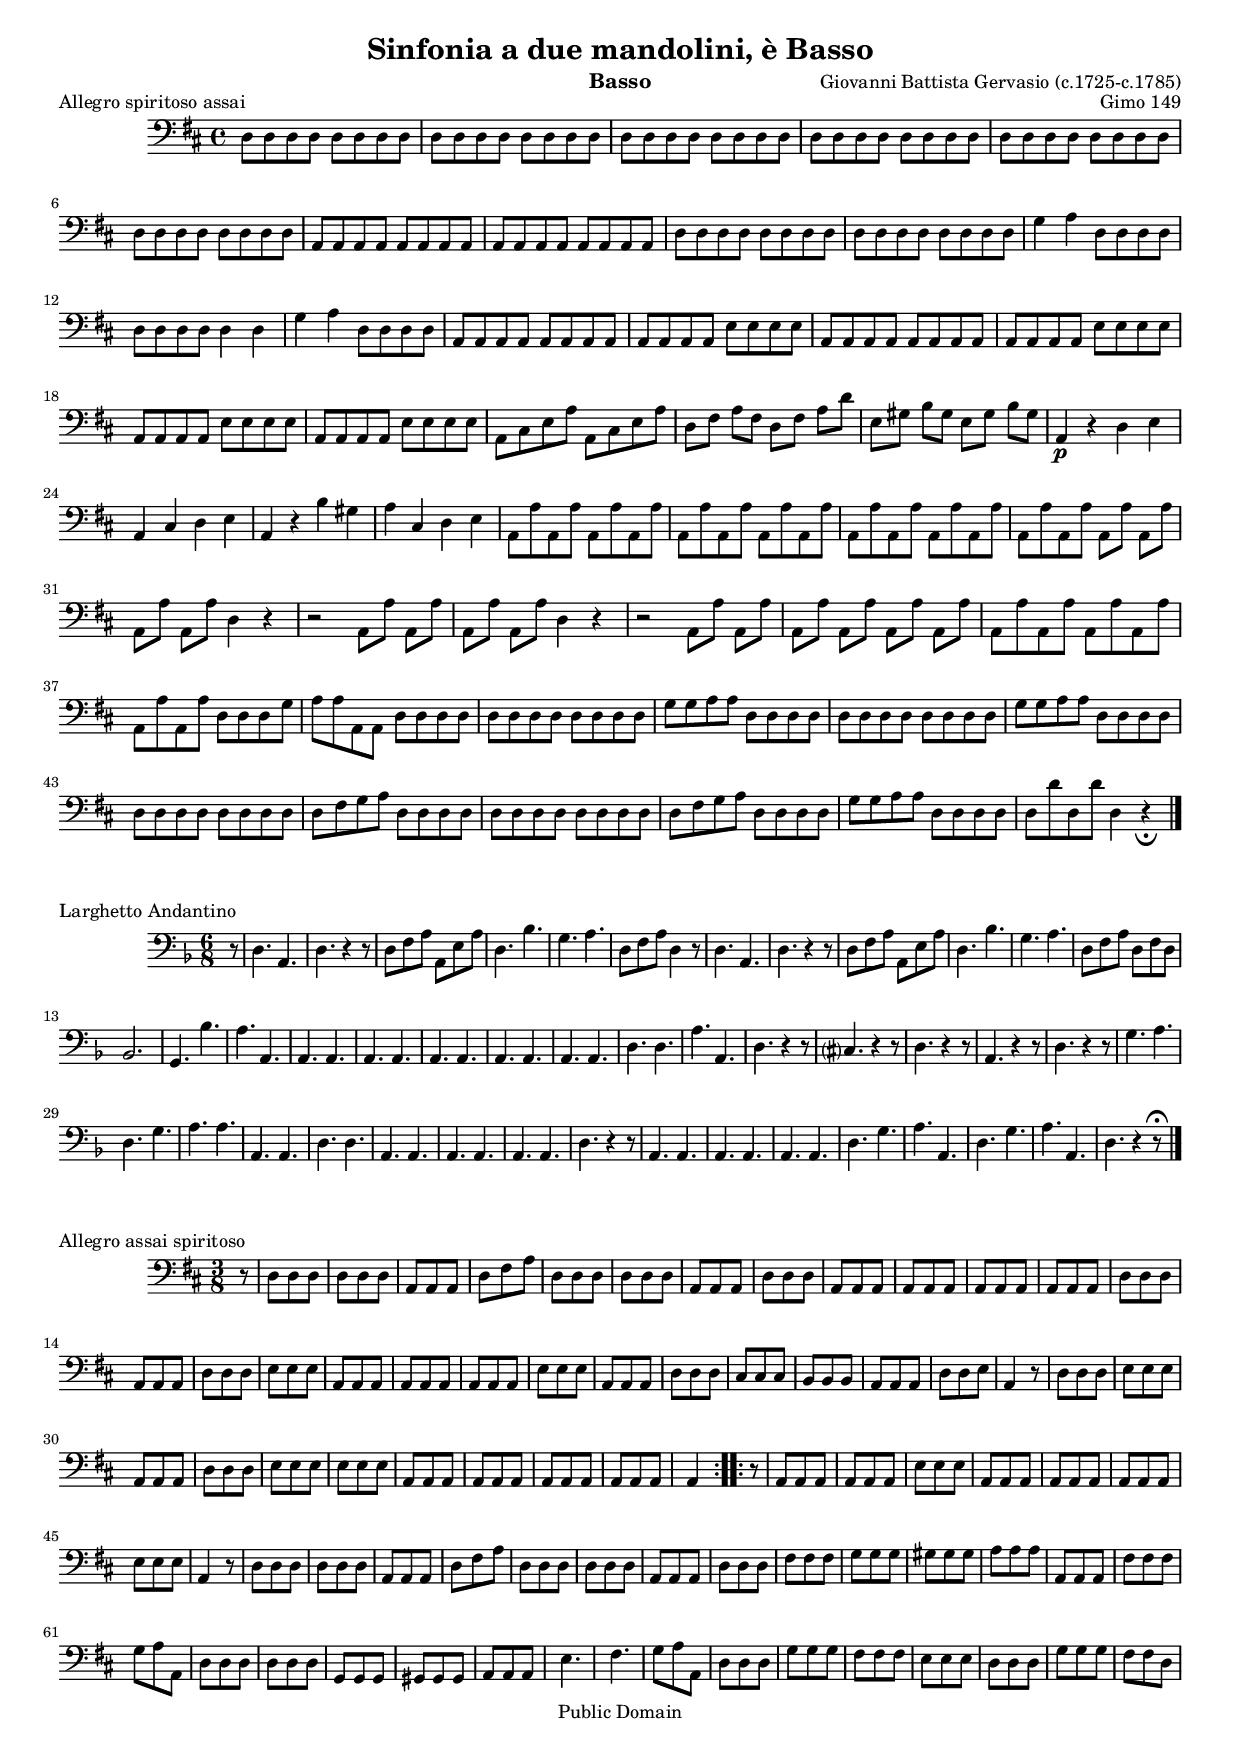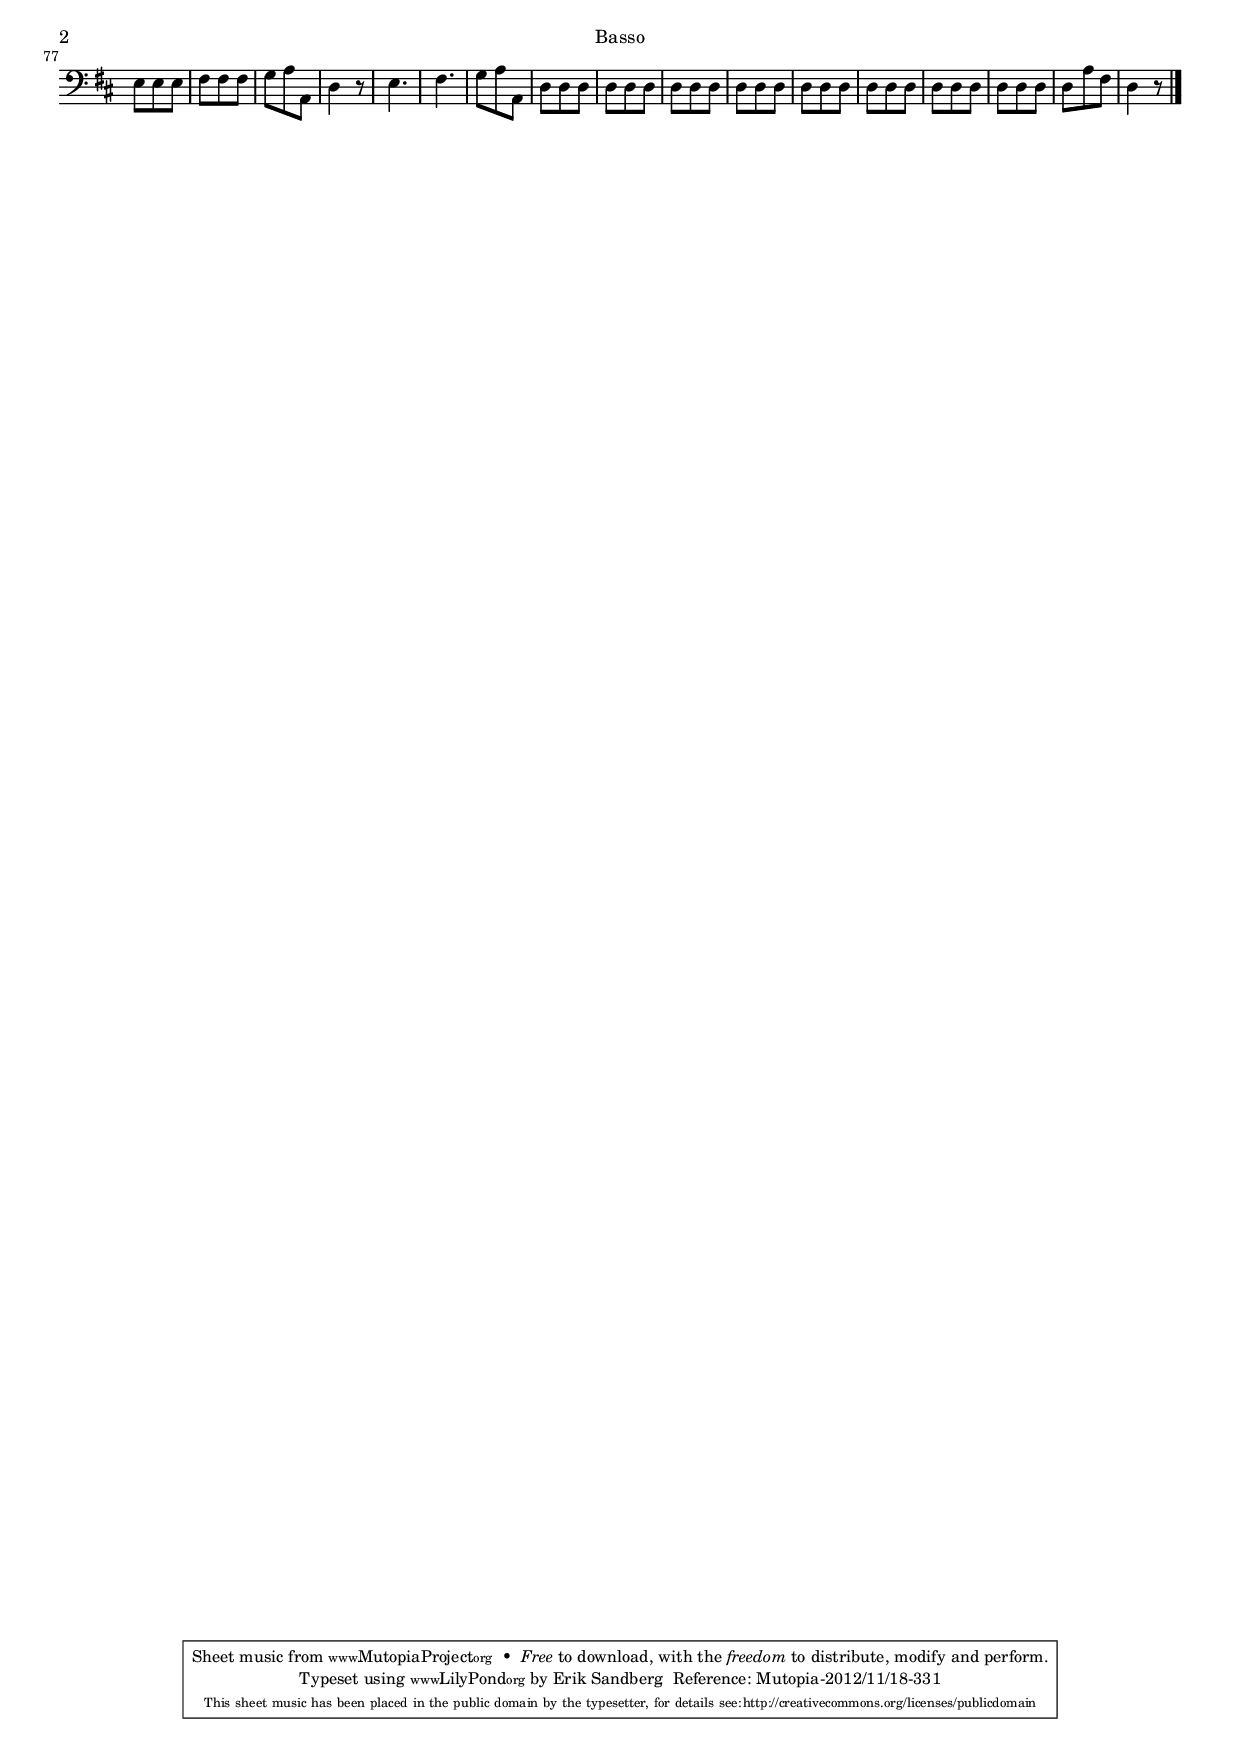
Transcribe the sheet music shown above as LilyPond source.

\version "2.16.0"

% Contains the full score.
Instrument = "Basso"
\include "header.ly"

\version "2.16.0"

IBasso =  \relative c {
  \clef "bass"
  \time 4/4
  \key d\major

  %1 page 2
  d8 d d d d d d d | d d d d d d d d | d d d d d d d d | d d d d d d d d |
  d d d d d d d d | d d d d d d d d | a a a a a a a a | a a a a a a a a |
  d d d d d d d d | d d d d d d d d | g4 a d,8 d d d |
  %12 page 3
  d d d d d4 d | g4 a d,8 d d d | a a a a a a a a | a a a a e' e e e |
  a, a a a a a a a | a a a a e' e e e | a, a a a e' e e e |
  a, a a a e' e e e | a, cis e a a, cis e a |
  %21 page 4
   d,[ fis]  a[ fis]  d[ fis]  a[ d] |  e,[ gis]  b[ gis]  e[ gis]  b[ gis] |
  a,4_\p r d e | a, cis d e | a, r b' gis | a cis, d e |
  a,8 a' a, a' a, a' a, a' | a, a' a, a' a, a' a, a' |
  a, a' a, a' a, a' a, a' | a, a' a, a'  a,[ a']  a,[ a'] |
  %31 page 5
   a,[ a']  a,[ a'] d,4 r | r2  a8[ a']  a,[ a'] |  a,[ a']  a,[ a'] d,4 r |
  r2  a8[ a']  a,[ a'] |  a,[ a']  a,[ a']  a,[ a']  a,[ a'] |
  a, a' a, a' a, a' a, a' | a, a' a, a' d, d d g | a a a, a d d d d |
  %39 page 6
  d d d d d d d d | g g a a d, d d d | d d d d d d d d |
  g g a a d, d d d | d d d d d d d d | d fis g a d, d d d |
  d d d d d d d d | d fis g a d, d d d | g g a a d, d d d |
  %48
  d d' d, d' d,4 r_\fermata \bar "|."
}

\version "2.16.0"

IIBasso =  \relative c {
  \clef "bass"
  \time 6/8
  \key d\minor

  \partial 8 r8 |
  %1 page 7
  d4. a | d r4 r8 | d f a a, e' a | d,4. bes' | g a | d,8 f a d,4 r8 |
  d4. a | d r4 r8 | d f a a, e' a | d,4. bes' | g a | d,8 f a d, f d |
  bes2. | g4. bes' | a a, | a a |
  %17 page 8
  a a | a a | a a | a a | d d | a' a, | d r4 r8 | cis?4. r4 r8 | d4. r4 r8 |
  %26
  a4. r4 r8 | d4. r4 r8 | g4. a | d, g | a a | a, a | d d | a a | a a |
  %35 page 9
  a a | d r4 r8 | a4. a | a a | a a | d g | a a, | d g | a a, |
  %44
  d r4 r8^\fermata \bar "|."
}

\version "2.16.0"

IIIBasso =  \relative c {
  \clef "bass"
  \time 3/8
  \key d\major

  \repeat "volta" 2 {
  \partial 8 r8 |
  %1 page 9
  d d d | d d d | a a a | d fis a | d, d d | d d d | a a a | d d d |
  %9 page 10
  a a a | a a a | a a a | a a a | d d d | a a a | d d d | e e e | a, a a |
  %18
  a a a | a a a | e' e e | a, a a | d d d | cis cis cis | b b b | a a a |
  %26
  d d e | a,4 r8 | d d d | e e e | a, a a | d d d | e e e | e e e |
  %34 page 11
  a, a a | a a a | a a a | a a a | a4
  }

  \repeat "volta" 2 {
  r8
  %39
  a a a | a a a | e' e e | a, a a | a a a | a a a | e' e e | a,4 r8 |
  %47
  d d d | d d d | a a a | d fis a | d, d d | d d d | a a a | d d d |
  %55 page 12
  fis fis fis | g g g | gis gis gis | a a a | a, a a | fis' fis fis | g a a, |
  %62
  d d d | d d d | g, g g | gis gis gis | a a a | e'4. | fis | g8 a a, |
  %70
  d d d | g g g | fis fis fis | e e e | d d d | g g g | fis fis d | e e e |
  %78 page 13
  fis fis fis | g a a, | d4 r8 | e4. | fis | g8 a a, | d d d | d d d |
  %86
  d d d | d d d | d d d | d d d | d d d | d d d | d a' fis |
  %92
  d4 r8 \bar "|."
  }
}


#(set-global-staff-size 16)

\score {
  \context Staff = C \IBasso

  \header {piece = "Allegro spiritoso assai" opus = "Gimo 149"}
  \layout {}
}

\score {
  \context Staff = C \IIBasso

  \header {piece = "Larghetto Andantino" }
  \layout {}
}

\score {
  \context Staff = C \IIIBasso

  \header {piece = "Allegro assai spiritoso" }
  \layout {}
}



